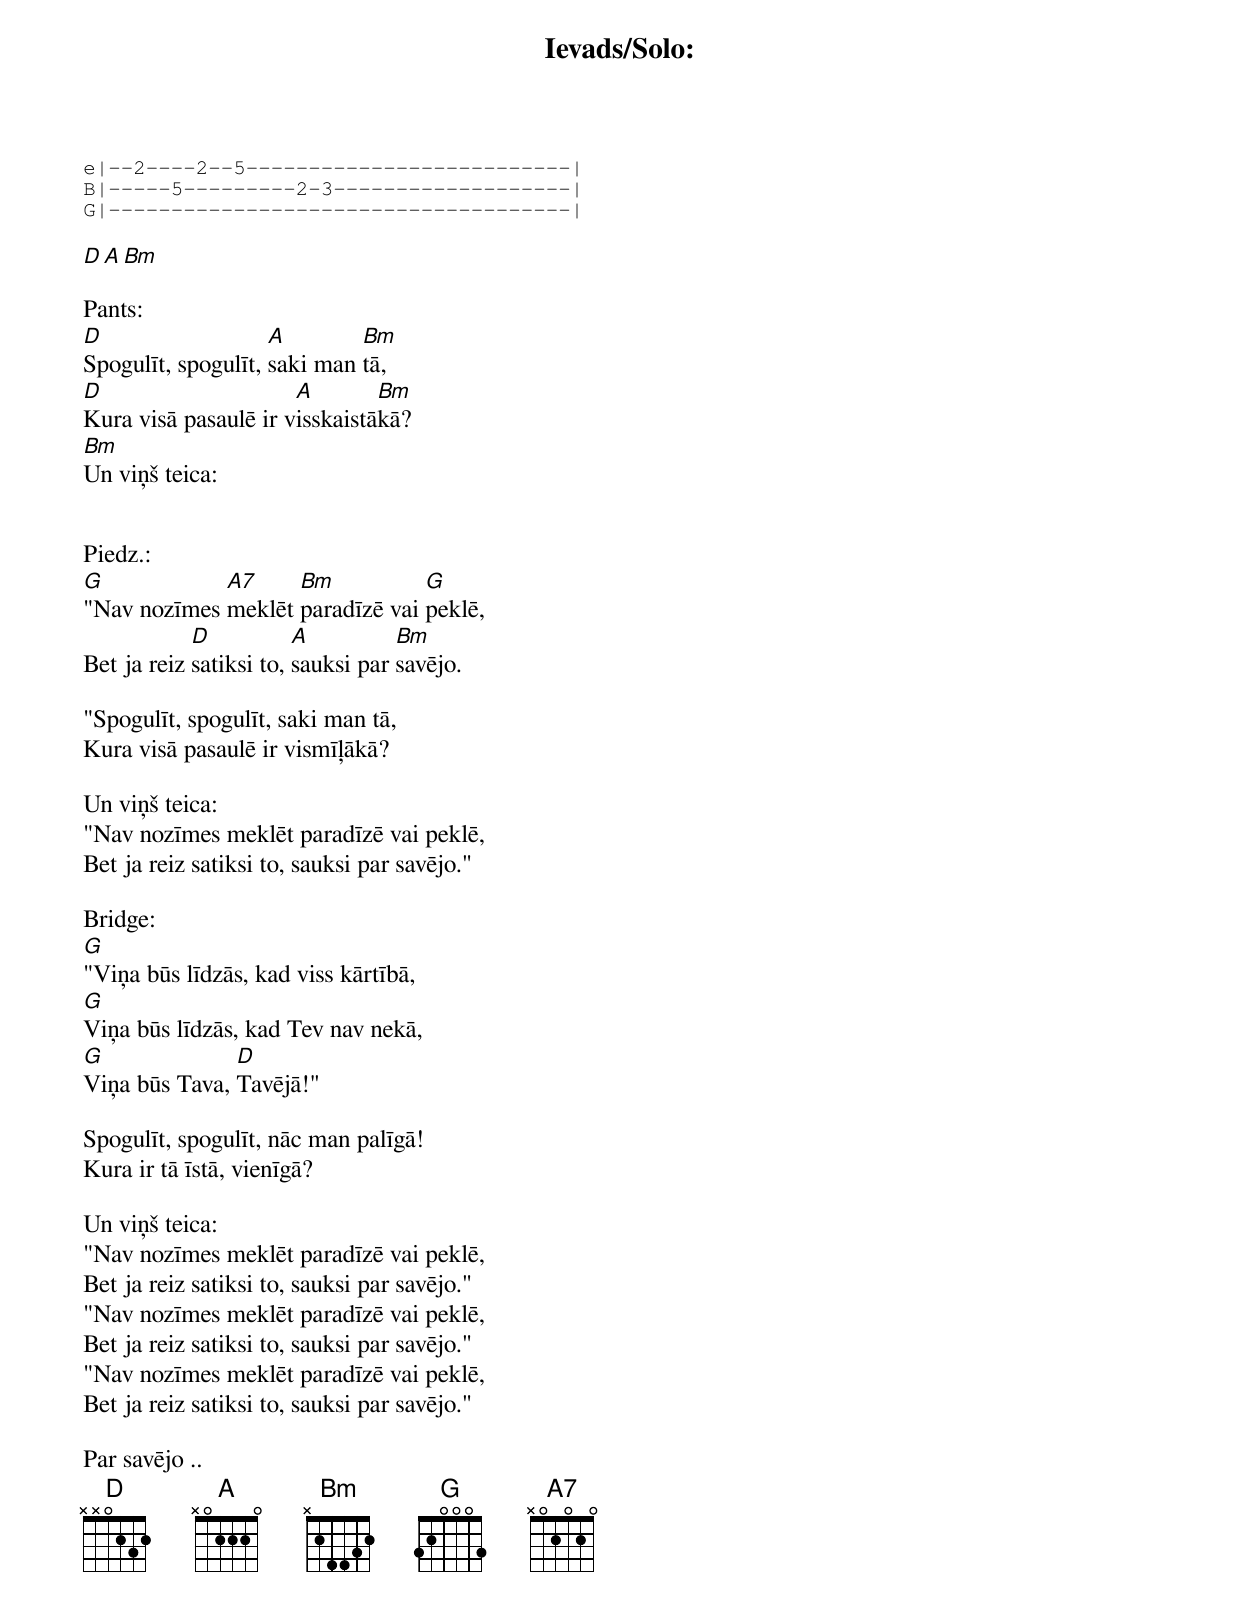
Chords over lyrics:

Ievads/Solo:
e|--2----2--5--------------------------|
B|-----5---------2-3-------------------|
G|-------------------------------------|

D A Bm

Pants:
D                   A        Bm
Spogulīt, spogulīt, saki man tā,
D                     A        Bm
Kura visā pasaulē ir visskaistākā?
Bm
Un viņš teica:


Piedz.:
G            A7     Bm           G
"Nav nozīmes meklēt paradīzē vai peklē,
            D           A          Bm
Bet ja reiz satiksi to, sauksi par savējo.

"Spogulīt, spogulīt, saki man tā,
Kura visā pasaulē ir vismīļākā?

Un viņš teica:
"Nav nozīmes meklēt paradīzē vai peklē,
Bet ja reiz satiksi to, sauksi par savējo."

Bridge:
G
"Viņa būs līdzās, kad viss kārtībā,
G
Viņa būs līdzās, kad Tev nav nekā,
G              D
Viņa būs Tava, Tavējā!"

Spogulīt, spogulīt, nāc man palīgā!
Kura ir tā īstā, vienīgā?

Un viņš teica:
"Nav nozīmes meklēt paradīzē vai peklē,
Bet ja reiz satiksi to, sauksi par savējo."
"Nav nozīmes meklēt paradīzē vai peklē,
Bet ja reiz satiksi to, sauksi par savējo."
"Nav nozīmes meklēt paradīzē vai peklē,
Bet ja reiz satiksi to, sauksi par savējo."

Par savējo ..
